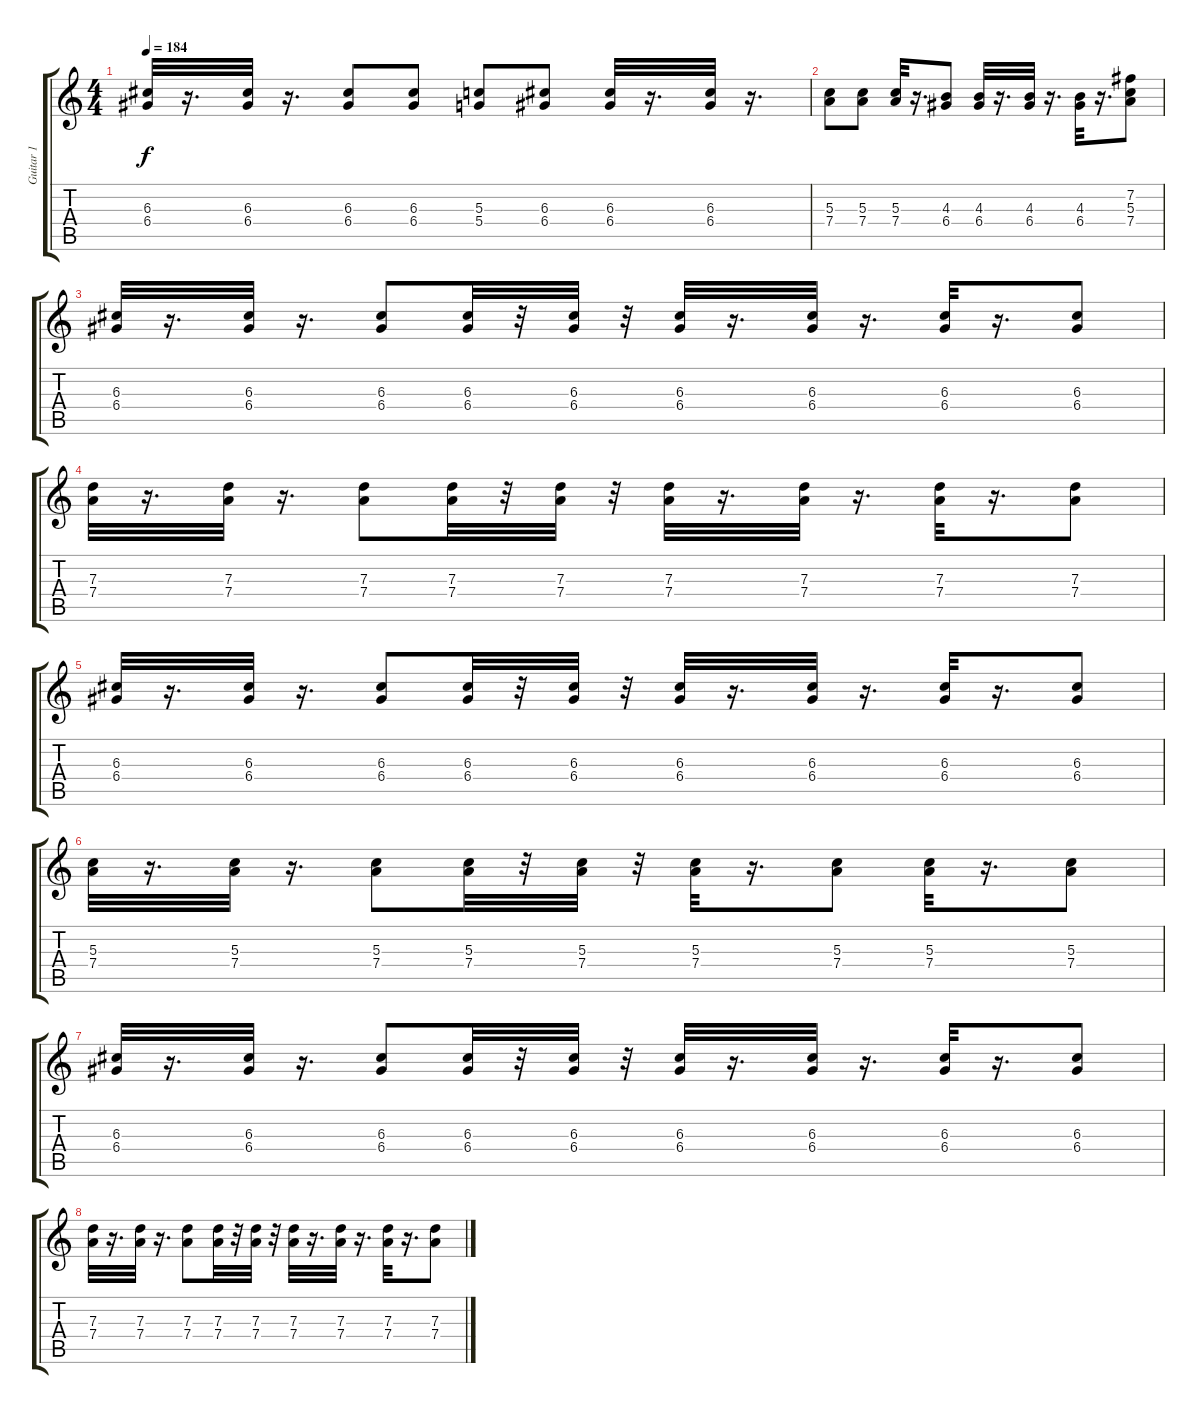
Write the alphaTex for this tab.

\track ("Guitar 1" "Guitar 1") {instrument distortionguitar}
\staff {score tabs}
\tuning (E4 B3 G3 D3 A2 E2) {hide}
\ts (4 4)
\tempo 184
\clef g2
\ks c
(6.3 6.4).32{dy f} r.16{d} (6.3 6.4).32 r.16{d} (6.3 6.4).8 (6.3 6.4).8 (5.3 5.4).8 (6.3 6.4).8 (6.3 6.4).32 r.16{d} (6.3 6.4).32 r.16{d} |
(5.3 7.4).8 (5.3 7.4).8 (5.3 7.4).32 r.16{d} (4.3 6.4).8 (4.3 6.4).32 r.16{d} (4.3 6.4).32 r.16{d} (4.3 6.4).32 r.16{d} (7.2 5.3 7.4).8 |
(6.3 6.4).32 r.16{d} (6.3 6.4).32 r.16{d} (6.3 6.4).8 (6.3 6.4).32 r.32 (6.3 6.4).32 r.32 (6.3 6.4).32 r.16{d} (6.3 6.4).32 r.16{d} (6.3 6.4).32 r.16{d} (6.3 6.4).8 |
(7.3 7.4).32 r.16{d} (7.3 7.4).32 r.16{d} (7.3 7.4).8 (7.3 7.4).32 r.32 (7.3 7.4).32 r.32 (7.3 7.4).32 r.16{d} (7.3 7.4).32 r.16{d} (7.3 7.4).32 r.16{d} (7.3 7.4).8 |
(6.3 6.4).32 r.16{d} (6.3 6.4).32 r.16{d} (6.3 6.4).8 (6.3 6.4).32 r.32 (6.3 6.4).32 r.32 (6.3 6.4).32 r.16{d} (6.3 6.4).32 r.16{d} (6.3 6.4).32 r.16{d} (6.3 6.4).8 |
(5.3 7.4).32 r.16{d} (5.3 7.4).32 r.16{d} (5.3 7.4).8 (5.3 7.4).32 r.32 (5.3 7.4).32 r.32 (5.3 7.4).32 r.16{d} (5.3 7.4).8 (5.3 7.4).32 r.16{d} (5.3 7.4).8 |
(6.3 6.4).32 r.16{d} (6.3 6.4).32 r.16{d} (6.3 6.4).8 (6.3 6.4).32 r.32 (6.3 6.4).32 r.32 (6.3 6.4).32 r.16{d} (6.3 6.4).32 r.16{d} (6.3 6.4).32 r.16{d} (6.3 6.4).8 |
(7.3 7.4).32 r.16{d} (7.3 7.4).32 r.16{d} (7.3 7.4).8 (7.3 7.4).32 r.32 (7.3 7.4).32 r.32 (7.3 7.4).32 r.16{d} (7.3 7.4).32 r.16{d} (7.3 7.4).32 r.16{d} (7.3 7.4).8
